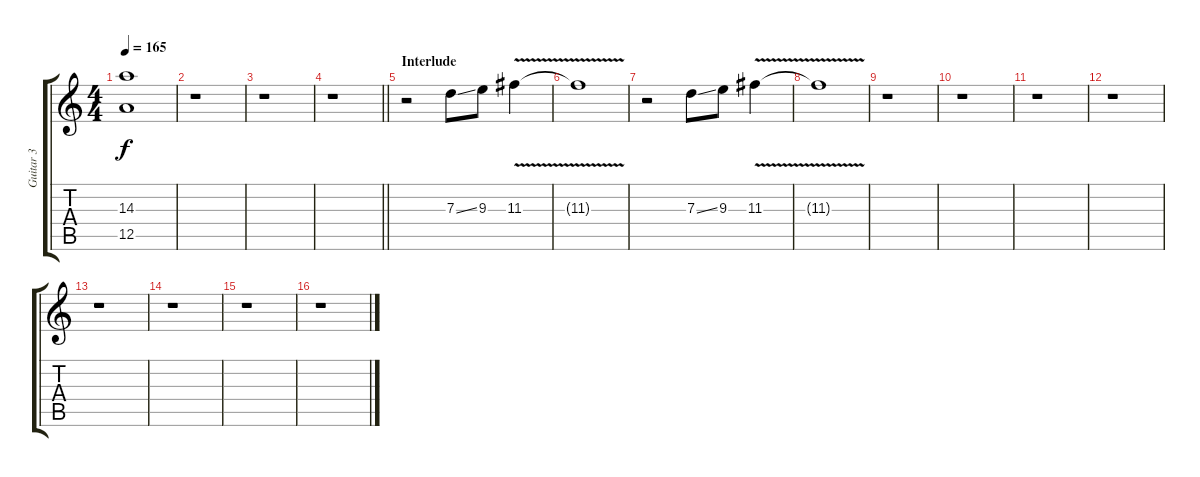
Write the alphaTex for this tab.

\track ("Guitar 3" "Guitar 3") {instrument distortionguitar}
\staff {score tabs}
\tuning (E4 B3 G3 D3 A2 D2) {hide}
\ts (4 4)
\tempo 165
\clef g2
\ks c
(14.3 12.5).1{dy f} |
r.1 |
r.1 |
\barLineRight lightlight
r.1 |
\section ("" "Interlude")
r.2 7.3{ss}.8 9.3.8 11.3{v}.4 |
11.3{t}.1 |
r.2 7.3{ss}.8 9.3.8 11.3{v}.4 |
11.3{t}.1 |
r.1 |
r.1 |
r.1 |
r.1 |
r.1 |
r.1 |
r.1 |
r.1
